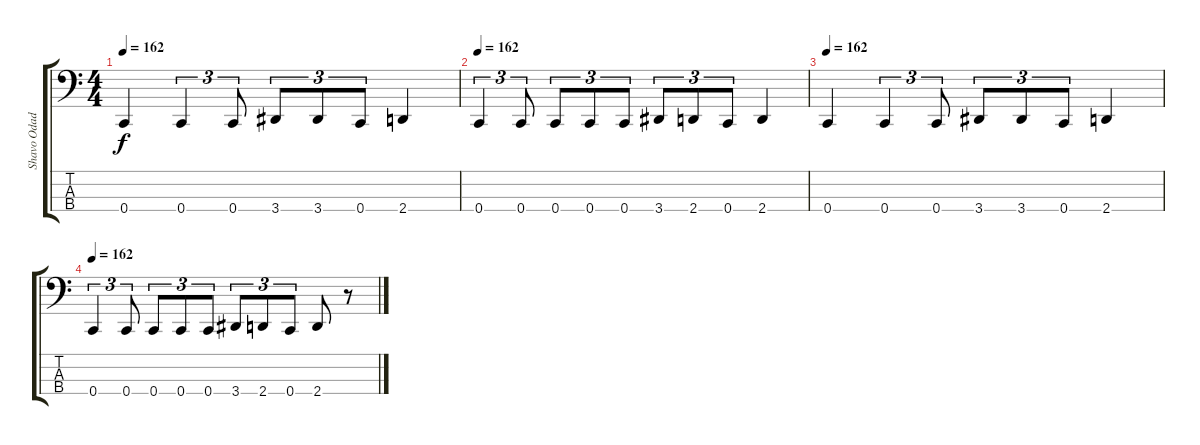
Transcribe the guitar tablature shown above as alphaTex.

\track ("Shavo Odadjian" "Shavo Odad") {instrument electricbassfinger}
\staff {score tabs}
\tuning (F2 C2 G1 C1) {hide}
\ts (4 4)
\tempo 162
\clef f4
\ks c
0.4.4{dy f} 0.4.4{tu (3 2)} 0.4.8{tu (3 2)} 3.4.8{tu (3 2)} 3.4.8{tu (3 2)} 0.4.8{tu (3 2)} 2.4.4 |
\tempo 162
0.4.4{tu (3 2)} 0.4.8{tu (3 2)} 0.4.8{tu (3 2)} 0.4.8{tu (3 2)} 0.4.8{tu (3 2)} 3.4.8{tu (3 2)} 2.4.8{tu (3 2)} 0.4.8{tu (3 2)} 2.4.4 |
\tempo 162
0.4.4 0.4.4{tu (3 2)} 0.4.8{tu (3 2)} 3.4.8{tu (3 2)} 3.4.8{tu (3 2)} 0.4.8{tu (3 2)} 2.4.4 |
\tempo 162
0.4.4{tu (3 2)} 0.4.8{tu (3 2)} 0.4.8{tu (3 2)} 0.4.8{tu (3 2)} 0.4.8{tu (3 2)} 3.4.8{tu (3 2)} 2.4.8{tu (3 2)} 0.4.8{tu (3 2)} 2.4.8 r.8
